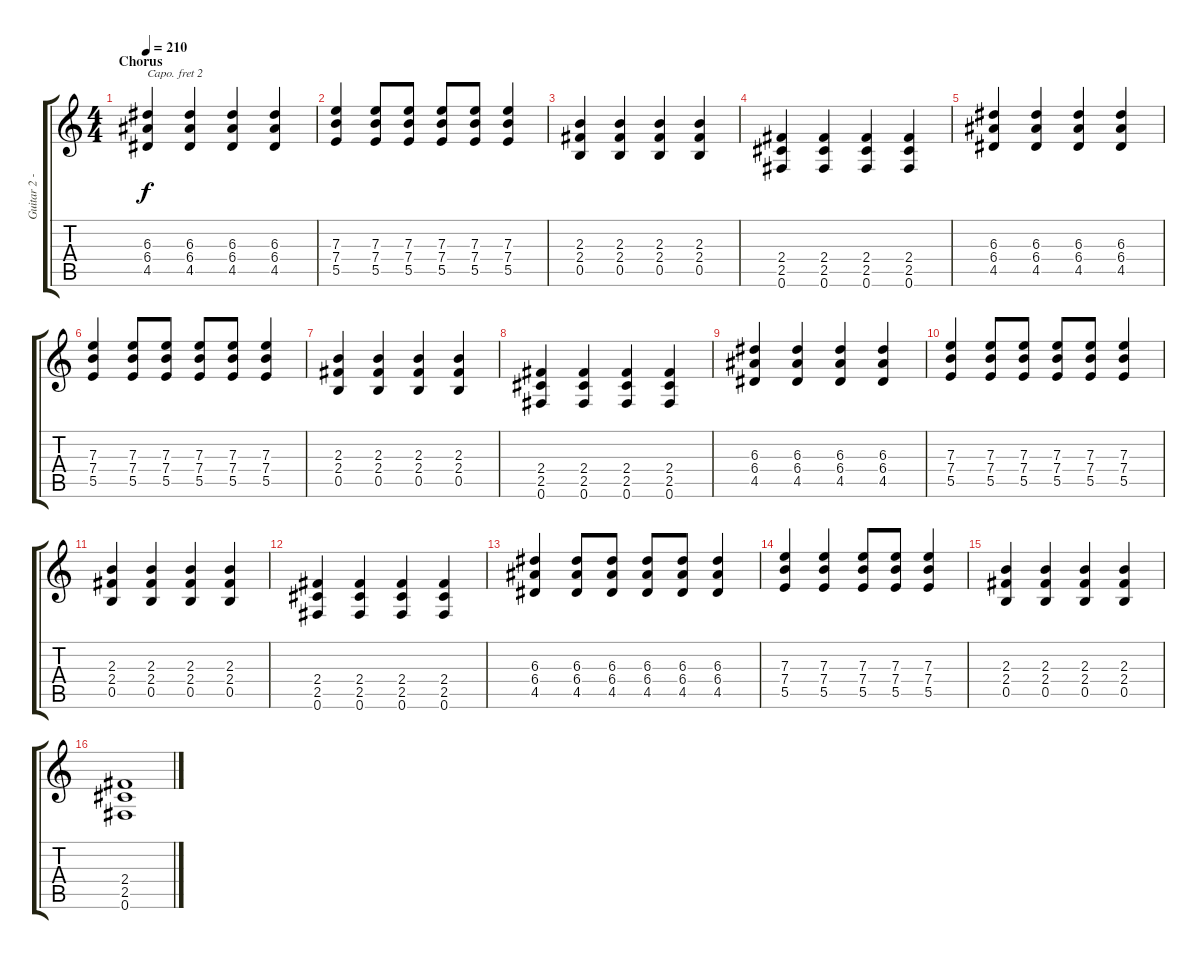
\track ("Guitar 2 - Distortion" "Guitar 2 -") {instrument distortionguitar}
\staff {score tabs}
\capo 2
\tuning (E4 B3 G3 D3 A2 E2) {hide}
\ts (4 4)
\section ("" "Chorus")
\tempo 210
\clef g2
\ks c
(6.3 6.4 4.5).4{dy f} (6.3 6.4 4.5).4 (6.3 6.4 4.5).4 (6.3 6.4 4.5).4 |
(7.3 7.4 5.5).4 (7.3 7.4 5.5).8 (7.3 7.4 5.5).8 (7.3 7.4 5.5).8 (7.3 7.4 5.5).8 (7.3 7.4 5.5).4 |
(2.3 2.4 0.5).4 (2.3 2.4 0.5).4 (2.3 2.4 0.5).4 (2.3 2.4 0.5).4 |
(2.4 2.5 0.6).4 (2.4 2.5 0.6).4 (2.4 2.5 0.6).4 (2.4 2.5 0.6).4 |
(6.3 6.4 4.5).4 (6.3 6.4 4.5).4 (6.3 6.4 4.5).4 (6.3 6.4 4.5).4 |
(7.3 7.4 5.5).4 (7.3 7.4 5.5).8 (7.3 7.4 5.5).8 (7.3 7.4 5.5).8 (7.3 7.4 5.5).8 (7.3 7.4 5.5).4 |
(2.3 2.4 0.5).4 (2.3 2.4 0.5).4 (2.3 2.4 0.5).4 (2.3 2.4 0.5).4 |
(2.4 2.5 0.6).4 (2.4 2.5 0.6).4 (2.4 2.5 0.6).4 (2.4 2.5 0.6).4 |
(6.3 6.4 4.5).4 (6.3 6.4 4.5).4 (6.3 6.4 4.5).4 (6.3 6.4 4.5).4 |
(7.3 7.4 5.5).4 (7.3 7.4 5.5).8 (7.3 7.4 5.5).8 (7.3 7.4 5.5).8 (7.3 7.4 5.5).8 (7.3 7.4 5.5).4 |
(2.3 2.4 0.5).4 (2.3 2.4 0.5).4 (2.3 2.4 0.5).4 (2.3 2.4 0.5).4 |
(2.4 2.5 0.6).4 (2.4 2.5 0.6).4 (2.4 2.5 0.6).4 (2.4 2.5 0.6).4 |
(6.3 6.4 4.5).4 (6.3 6.4 4.5).8 (6.3 6.4 4.5).8 (6.3 6.4 4.5).8 (6.3 6.4 4.5).8 (6.3 6.4 4.5).4 |
(7.3 7.4 5.5).4 (7.3 7.4 5.5).4 (7.3 7.4 5.5).8 (7.3 7.4 5.5).8 (7.3 7.4 5.5).4 |
(2.3 2.4 0.5).4 (2.3 2.4 0.5).4 (2.3 2.4 0.5).4 (2.3 2.4 0.5).4 |
(2.4 2.5 0.6).1
